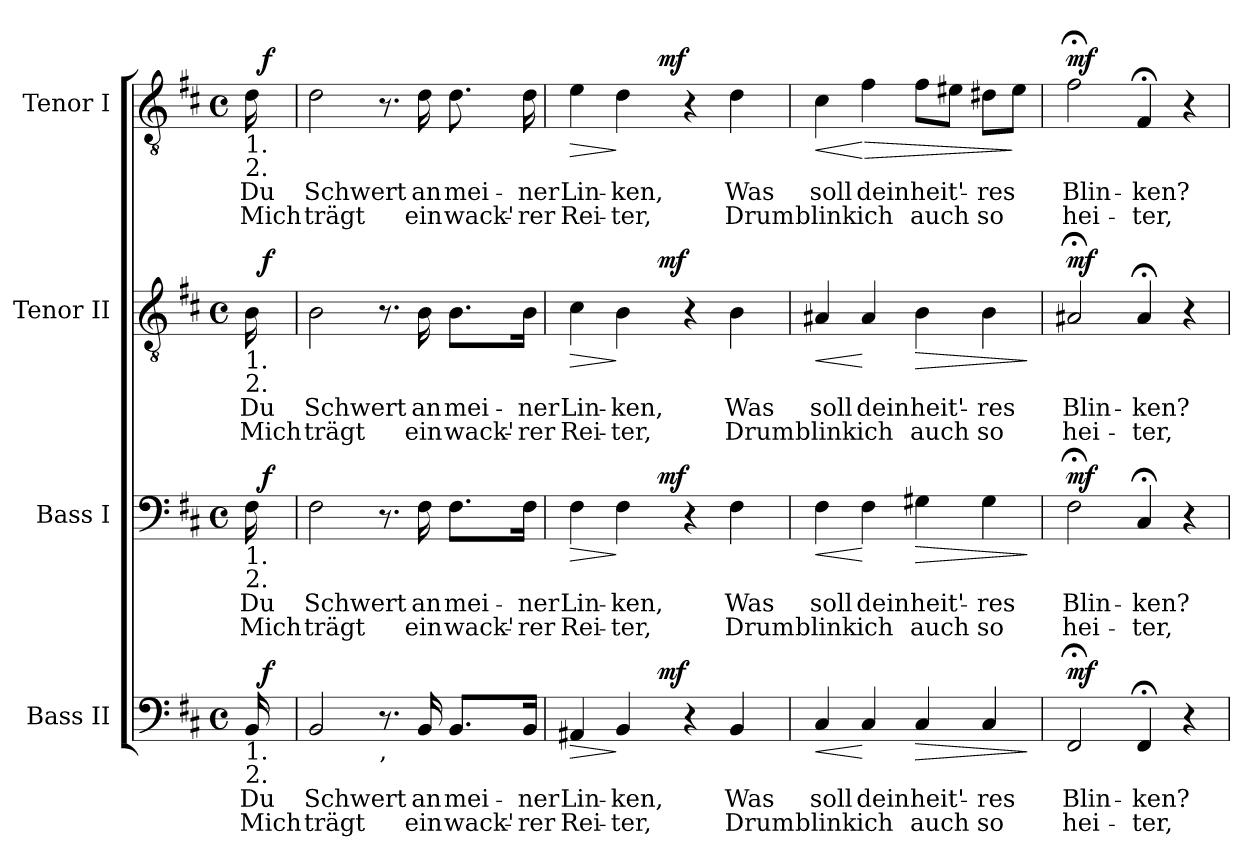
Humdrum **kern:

**kern	**text	**text	**dynam	**kern	**text	**text	**dynam	**kern	**text	**text	**dynam	**kern	**text	**text	**dynam
*part4	*part4	*part4	*part4	*part3	*part3	*part3	*part3	*part2	*part2	*part2	*part2	*part1	*part1	*part1	*part1
*staff4	*staff4	*staff4	*staff4	*staff3	*staff3	*staff3	*staff3	*staff2	*staff2	*staff2	*staff2	*staff1	*staff1	*staff1	*staff1
*I"Bass II	*	*	*	*I"Bass I	*	*	*	*I"Tenor II	*	*	*	*I"Tenor I	*	*	*
*clefF4	*	*	*	*clefF4	*	*	*	*clefGv2	*	*	*	*clefGv2	*	*	*
*k[f#c#]	*	*	*	*k[f#c#]	*	*	*	*k[f#c#]	*	*	*	*k[f#c#]	*	*	*
*b:	*	*	*	*b:	*	*	*	*b:	*	*	*	*b:	*	*	*
*M4/4	*	*	*	*M4/4	*	*	*	*M4/4	*	*	*	*M4/4	*	*	*
*met(c)	*	*	*	*met(c)	*	*	*	*met(c)	*	*	*	*met(c)	*	*	*
=1	=1	=1	=1	=1	=1	=1	=1	=1	=1	=1	=1	=1	=1	=1	=1
*^	*	*	*	*^	*	*	*	*^	*	*	*	*^	*	*	*
!	!	!	!	!	!	!	!	!	!	!	!	!	!	!	!LO:TX:b:t=1.\n2.	!	!	!	!
!	!	!	!	!	!	!	!	!	!	!LO:TX:b:t=1.\n2.	!	!	!	!	!	!	!	!	!
!	!	!	!	!	!LO:TX:b:t=1.\n2.	!	!	!	!	!	!	!	!	!	!	!	!	!	!
!LO:TX:b:t=1.\n2.	!	!	!	!	!	!	!	!	!	!	!	!	!	!	!	!	!	!	!
16BB/	32ryy	Du	Mich	.	16F#\	32ryy	Du	Mich	.	16B\	32ryy	Du	Mich	.	16d\	32ryy	Du	Mich	.
!	!	!	!	!LO:DY:a	!	!	!	!	!LO:DY:a	!	!	!	!	!LO:DY:a	!	!	!	!	!LO:DY:a
.	32ryy	.	.	f	.	32ryy	.	.	f	.	32ryy	.	.	f	.	32ryy	.	.	f
*v	*v	*	*	*	*	*	*	*	*	*v	*v	*	*	*	*v	*v	*	*	*
*	*	*	*	*v	*v	*	*	*	*	*	*	*	*	*	*	*
=2	=2	=2	=2	=2	=2	=2	=2	=2	=2	=2	=2	=2	=2	=2	=2
2BB/	Schwert	trägt	.	2F#\	Schwert	trägt	.	2B\	Schwert	trägt	.	2d\	Schwert	trägt	.
!LO:TX:b:t=,	!	!	!	!	!	!	!	!	!	!	!	!	!	!	!
8.r	.	.	.	8.r	.	.	.	8.r	.	.	.	8.r	.	.	.
16BB/	an	ein	.	16F#\	an	ein	.	16B\	an	ein	.	16d\	an	ein	.
8.BB/L	mei-	wack'-	.	8.F#\L	mei-	wack'-	.	8.B\L	mei-	wack'-	.	8.d\	mei-	wack'-	.
16BB/Jk	-ner	-rer	.	16F#\Jk	-ner	-rer	.	16B\Jk	-ner	-rer	.	16d\	-ner	-rer	.
=3	=3	=3	=3	=3	=3	=3	=3	=3	=3	=3	=3	=3	=3	=3	=3
!	!	!	!LO:HP:b	!	!	!	!LO:HP:b	!	!	!	!LO:HP:b	!	!	!	!LO:HP:b
*^	*	*	*	*^	*	*	*	*^	*	*	*	*^	*	*	*
4AA#X/	4ryy	Lin-	Rei-	>	4F#\	4ryy	Lin-	Rei-	>	4c#\	4ryy	Lin-	Rei-	>	4e\	4ryy	Lin-	Rei-	>
4BB/	8ryy	-ken,	-ter,	]	4F#\	8ryy	-ken,	-ter,	]	4B\	8ryy	-ken,	-ter,	]	4d\	8ryy	-ken,	-ter,	]
.	32ryy	.	.	.	.	32ryy	.	.	.	.	32ryy	.	.	.	.	32ryy	.	.	.
!	!	!	!	!LO:DY:a	!	!	!	!	!LO:DY:a	!	!	!	!	!LO:DY:a	!	!	!	!	!LO:DY:a
.	2ryy	.	.	mf	.	2ryy	.	.	mf	.	2ryy	.	.	mf	.	2ryy	.	.	mf
4r	.	.	.	.	4r	.	.	.	.	4r	.	.	.	.	4r	.	.	.	.
4BB/	.	Was	Drum	.	4F#\	.	Was	Drum	.	4B\	.	Was	Drum	.	4d\	.	Was	Drum	.
.	16.ryy	.	.	.	.	16.ryy	.	.	.	.	16.ryy	.	.	.	.	16.ryy	.	.	.
=4	=4	=4	=4	=4	=4	=4	=4	=4	=4	=4	=4	=4	=4	=4	=4	=4	=4	=4	=4
!	!	!	!	!LO:HP:b	!	!	!	!	!LO:HP:b	!	!	!	!	!LO:HP:b	!	!	!	!	!LO:HP:b
*v	*v	*	*	*	*	*	*	*	*	*v	*v	*	*	*	*v	*v	*	*	*
*	*	*	*	*v	*v	*	*	*	*	*	*	*	*	*	*	*
4C#/	soll	blink	<	4F#\	soll	blink	<	4A#X/	soll	blink	<	4c#\	soll	blink	<
!	!	!	!	!	!	!	!	!	!	!	!	!	!	!	!LO:HP:n=1:b
4C#/	dein	ich	[	4F#\	dein	ich	[	4A#/	dein	ich	[	4f#\	dein	ich	[ >
!	!	!	!LO:HP:b	!	!	!	!LO:HP:b	!	!	!	!LO:HP:b	!	!	!	!
4C#/	heit'-	auch	>	4G#X\	heit'-	auch	>	4B\	heit'-	auch	>	8f#\L	heit'-	auch	.
.	.	.	.	.	.	.	.	.	.	.	.	8e#X\J	.	.	.
4C#/	-res	so	.	4G#\	-res	so	.	4B\	-res	so	.	8d#X\L	-res	so	.
.	.	.	.	.	.	.	.	.	.	.	.	8e#\J	.	.	]
.	.	.	]	.	.	.	]	.	.	.	]	.	.	.	.
=5	=5	=5	=5	=5	=5	=5	=5	=5	=5	=5	=5	=5	=5	=5	=5
!	!	!	!LO:DY:a	!	!	!	!LO:DY:a	!	!	!	!LO:DY:a	!	!	!	!LO:DY:a
2FF#;</	Blin-	hei-	mf	2F#;<\	Blin-	hei-	mf	2A#X;</	Blin-	hei-	mf	2f#;<\	Blin-	hei-	mf
4FF#;</	-ken?	-ter,	.	4C#;</	-ken?	-ter,	.	4A#;</	-ken?	-ter,	.	4F#;</	-ken?	-ter,	.
4r	.	.	.	4r	.	.	.	4r	.	.	.	4r	.	.	.
=	=	=	=	=	=	=	=	=	=	=	=	=	=	=	=
*-	*-	*-	*-	*-	*-	*-	*-	*-	*-	*-	*-	*-	*-	*-	*-
